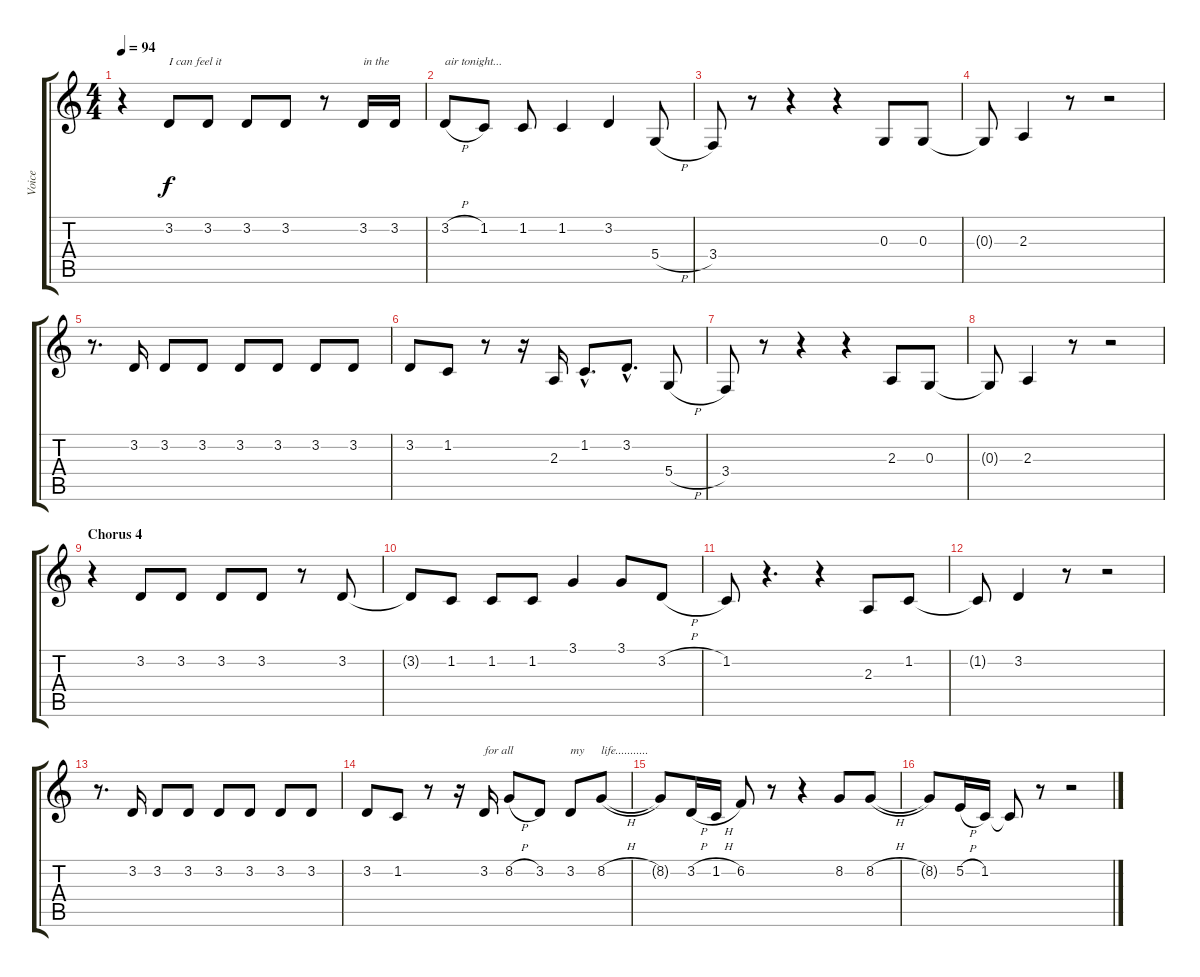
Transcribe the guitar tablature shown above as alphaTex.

\track ("Voice" "Voice") {instrument clarinet}
\staff {score tabs}
\tuning (E4 B3 G3 D3 A2 E2) {hide}
\ts (4 4)
\tempo 94
\clef g2
\ks c
r.4{dy f volume 14} 3.2.8{txt "I can feel it"} 3.2.8 3.2.8 3.2.8 r.8 3.2.16{txt "in the"} 3.2.16 |
3.2{h}.8{txt "air tonight..."} 1.2.8 1.2.8 1.2.4 3.2.4 5.4{h}.8 |
3.4.8 r.8 r.4 r.4 0.3.8 0.3.8 |
0.3{t}.8 2.3.4 r.8 r.2 |
r.8{d volume 14} 3.2.16 3.2.8 3.2.8 3.2.8 3.2.8 3.2.8 3.2.8 |
3.2.8 1.2.8 r.8 r.16 2.3.16 1.2{hac}.8{d} 3.2{hac}.8{d} 5.4{h}.8 |
3.4.8 r.8 r.4 r.4 2.3.8 0.3.8 |
0.3{t}.8 2.3.4 r.8 r.2 |
\section ("" "Chorus 4")
r.4{volume 14} 3.2.8 3.2.8 3.2.8 3.2.8 r.8 3.2.8 |
3.2{t}.8 1.2.8 1.2.8 1.2.8 3.1.4 3.1.8 3.2{h}.8 |
1.2.8 r.4{d} r.4 2.3.8 1.2.8 |
1.2{t}.8 3.2.4 r.8 r.2 |
r.8{d volume 14} 3.2.16 3.2.8 3.2.8 3.2.8 3.2.8 3.2.8 3.2.8 |
3.2.8 1.2.8 r.8 r.16 3.2.16{txt "for all"} 8.2{h}.8 3.2.8 3.2.8{txt "my"} 8.2{h}.8{txt "life..........."} |
8.2{t}.8 3.2{h}.16 1.2{h}.16 6.2.8 r.8 r.4 8.2.8 8.2{h}.8 |
8.2{t}.8 5.2{h}.16 1.2.16 1.2{t}.8 r.8 r.2
